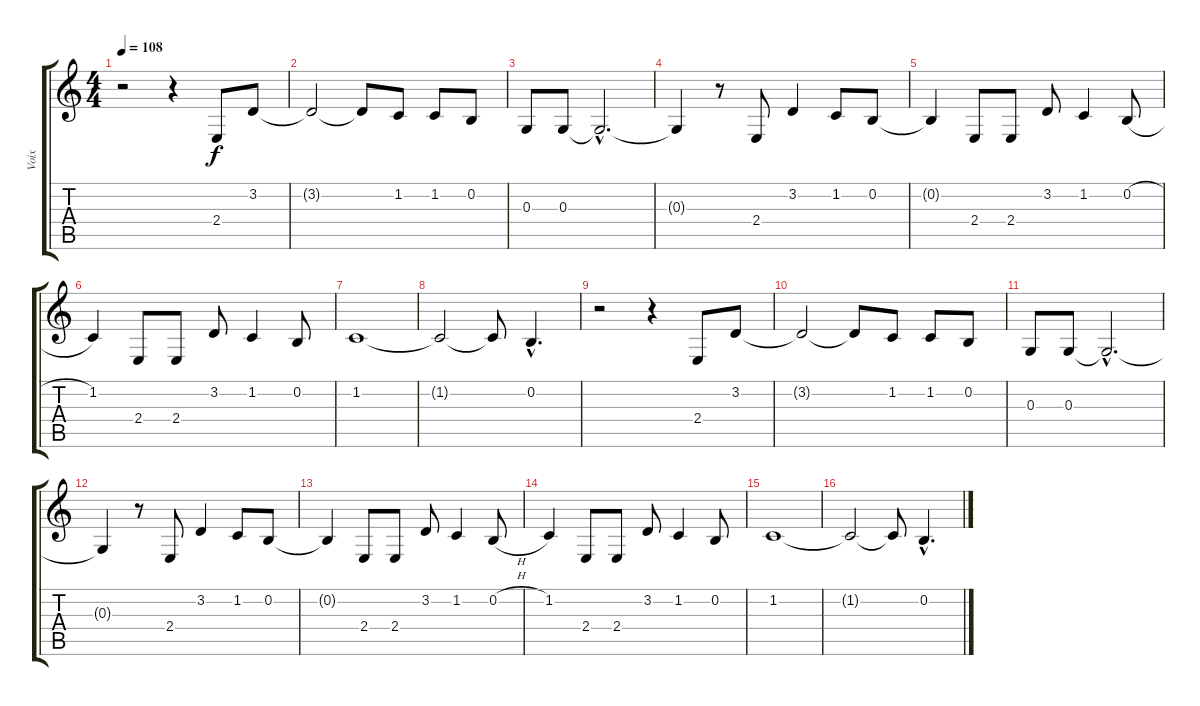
\track ("Voix" "Voix") {instrument choiraahs}
\staff {score tabs}
\tuning (E4 B3 G3 D3 A2 E2) {hide}
\ts (4 4)
\tempo 108
\clef g2
\ks c
r.2{dy f} r.4 2.4.8 3.2.8 |
3.2{t}.2 3.2{t}.8 1.2.8 1.2.8 0.2.8 |
0.3.8 0.3.8 0.3{hac t}.2{d} |
0.3{t}.4 r.8 2.4.8 3.2.4 1.2.8 0.2.8 |
0.2{t}.4 2.4.8 2.4.8 3.2.8 1.2.4 0.2{h}.8 |
1.2.4 2.4.8 2.4.8 3.2.8 1.2.4 0.2.8 |
1.2.1 |
1.2{t}.2 1.2{t}.8 0.2{hac}.4{d} |
r.2 r.4 2.4.8 3.2.8 |
3.2{t}.2 3.2{t}.8 1.2.8 1.2.8 0.2.8 |
0.3.8 0.3.8 0.3{hac t}.2{d} |
0.3{t}.4 r.8 2.4.8 3.2.4 1.2.8 0.2.8 |
0.2{t}.4 2.4.8 2.4.8 3.2.8 1.2.4 0.2{h}.8 |
1.2.4 2.4.8 2.4.8 3.2.8 1.2.4 0.2.8 |
1.2.1 |
1.2{t}.2 1.2{t}.8 0.2{hac}.4{d}
